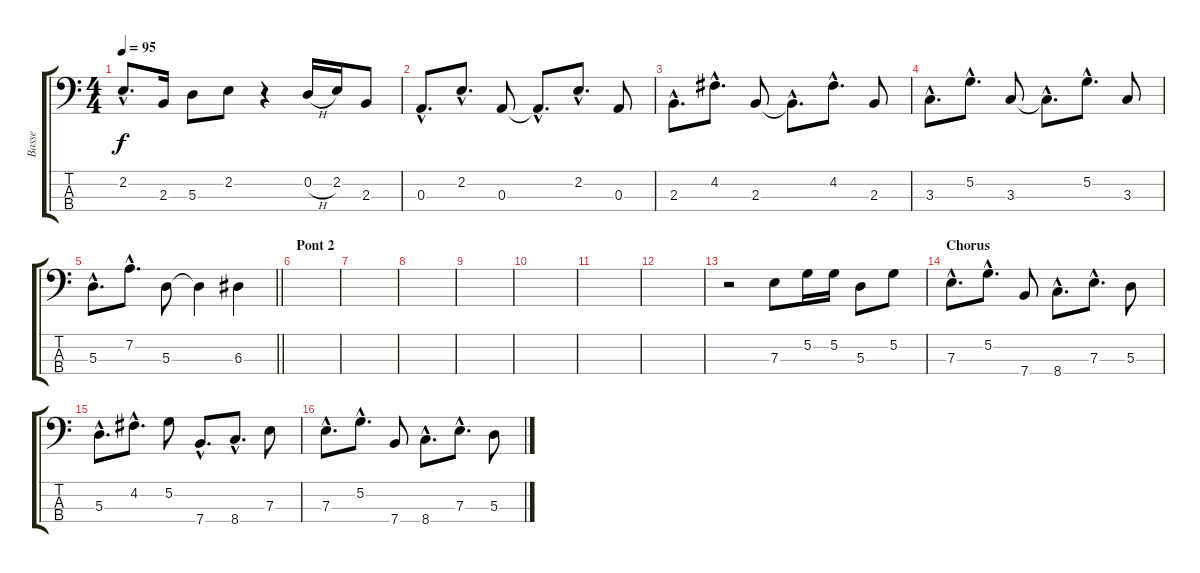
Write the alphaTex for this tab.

\track ("Basse" "Basse") {instrument electricbassfinger}
\staff {score tabs}
\tuning (G2 D2 A1 E1) {hide}
\ts (4 4)
\tempo 95
\clef f4
\ks c
2.2{hac}.8{d dy f} 2.3.16 5.3.8 2.2.8 r.4 0.2{h}.16 2.2.16 2.3.8 |
0.3{hac}.8{d} 2.2{hac}.8{d} 0.3.8 0.3{hac t}.8{d} 2.2{hac}.8{d} 0.3.8 |
2.3{hac}.8{d} 4.2{hac}.8{d} 2.3.8 2.3{hac t}.8{d} 4.2{hac}.8{d} 2.3.8 |
3.3{hac}.8{d} 5.2{hac}.8{d} 3.3.8 3.3{hac t}.8{d} 5.2{hac}.8{d} 3.3.8 |
\barLineRight lightlight
5.3{hac}.8{d} 7.2{hac}.8{d} 5.3.8 5.3{t}.4 6.3.4 |
\section ("" "Pont 2")
|
|
|
|
|
|
|
r.2 7.3.8 5.2.16 5.2.16 5.3.8 5.2.8 |
\section ("" "Chorus")
7.3{hac}.8{d} 5.2{hac}.8{d} 7.4.8 8.4{hac}.8{d} 7.3{hac}.8{d} 5.3.8 |
5.3{hac}.8{d} 4.2{hac}.8{d} 5.2.8 7.4{hac}.8{d} 8.4{hac}.8{d} 7.3.8 |
7.3{hac}.8{d} 5.2{hac}.8{d} 7.4.8 8.4{hac}.8{d} 7.3{hac}.8{d} 5.3.8
